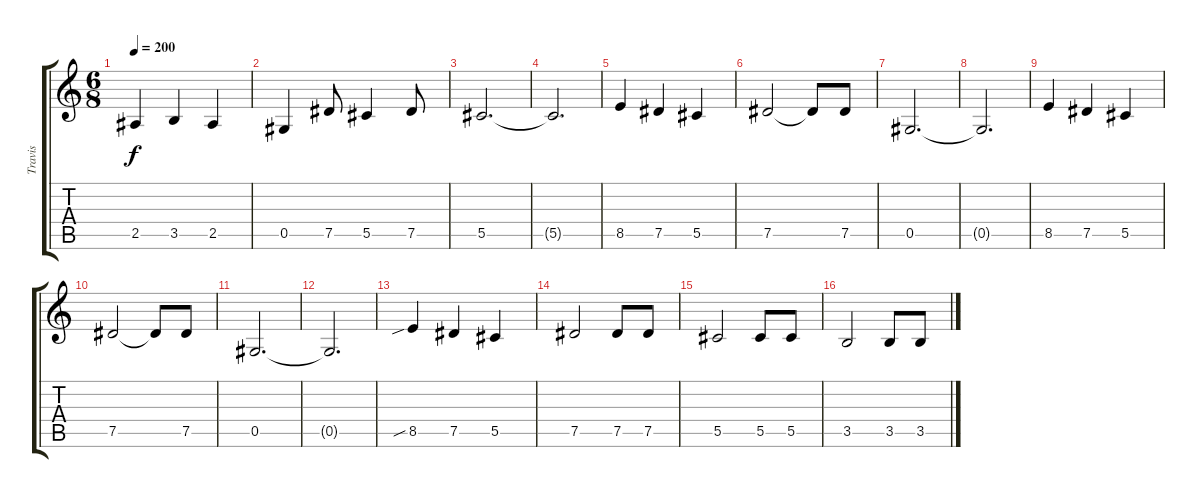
\track ("Travis" "Travis") {instrument overdrivenguitar}
\staff {score tabs}
\tuning (Eb4 Bb3 Gb3 Db3 Ab2 Eb2) {hide}
\ts (6 8)
\tempo 200
\clef g2
\ks c
2.5.4{dy f} 3.5.4 2.5.4 |
0.5.4 7.5.8 5.5.4 7.5.8 |
5.5.2{d} |
5.5{t}.2{d} |
8.5.4 7.5.4 5.5.4 |
7.5.2 7.5{t}.8 7.5.8 |
0.5.2{d} |
0.5{t}.2{d} |
8.5.4 7.5.4 5.5.4 |
7.5.2 7.5{t}.8 7.5.8 |
0.5.2{d} |
0.5{t}.2{d} |
8.5{sib}.4 7.5.4 5.5.4 |
7.5.2 7.5.8 7.5.8 |
5.5.2 5.5.8 5.5.8 |
3.5.2 3.5.8 3.5.8
